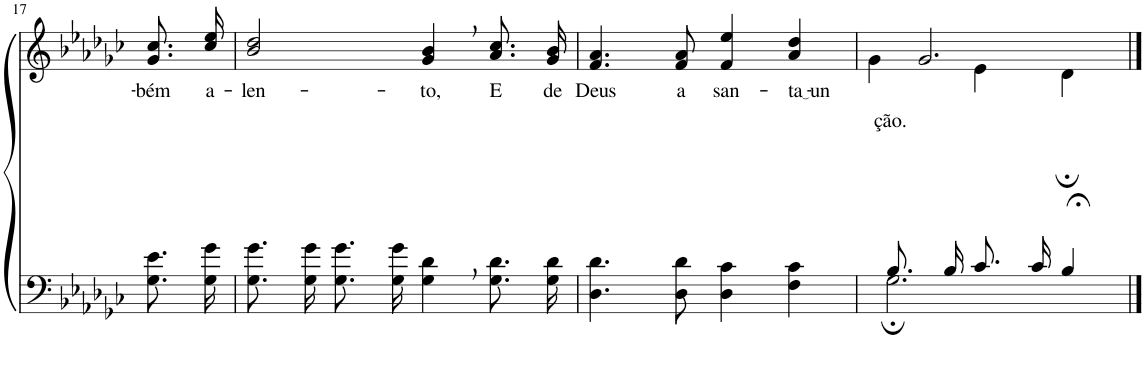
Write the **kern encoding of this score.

**kern	**kern	**text
*part2	*part1	*part1
*staff2	*staff1	*staff1
*I"Parte III e IV	*I"Parte I e II	*
!!LO:PB:g=z
*clefF4	*clefG2	*
*Trd2c3	*Trd2c3	*
*k[b-e-a-d-g-c-]	*k[b-e-a-d-g-c-]	*
*M4/4	*M4/4	*
=17	=17	=17
!	!	!LO:LY:b
8.G-\ 8.e-\L	8.g-\ 8.cc-\L	-bém
!	!	!LO:LY:b
16G-\ 16g-\Jk	16cc-\ 16ee-\Jk	a-
=18	=18	=18
!	!	!LO:LY:b
8.G-\ 8.g-\L	2b-/ 2dd-/	-len-
16G-\ 16g-\Jk	.	.
8.G-\ 8.g-\L	.	.
16G-\ 16g-\Jk	.	.
!	!	!LO:LY:b
4G-\, 4d-\,	4g-/, 4b-/,	-to,
!	!	!LO:LY:b
8.G-\ 8.d-\L	8.a-/ 8.cc-/L	E
!	!	!LO:LY:b
16G-\ 16d-\Jk	16g-/ 16b-/Jk	de
=19	=19	=19
!	!	!LO:LY:b
4.D-\ 4.d-\	4.f/ 4.a-/	Deus
!	!	!LO:LY:b
8D-\ 8d-\	8f/ 8a-/	a
!	!	!LO:LY:b
4D-\ 4c-\	4f/ 4ee-/	san-
!	!	!LO:LY:b
4F\ 4c-\	4a-/ 4dd-/	ta un
=20	=20	=20
*^	*^	*
!	!	!LO:TX:b:t=ção.	!	!
8.B-/L	2.G-;\	2.g-/	4g-\	.
16B-/Jk	.	.	.	.
8.c-/L	.	.	4e-\	.
16c-/Jk	.	.	.	.
4B-;</	.	.	4d-;\	.
*v	*v	*	*	*
*	*v	*v	*
==	==	==
*-	*-	*-
